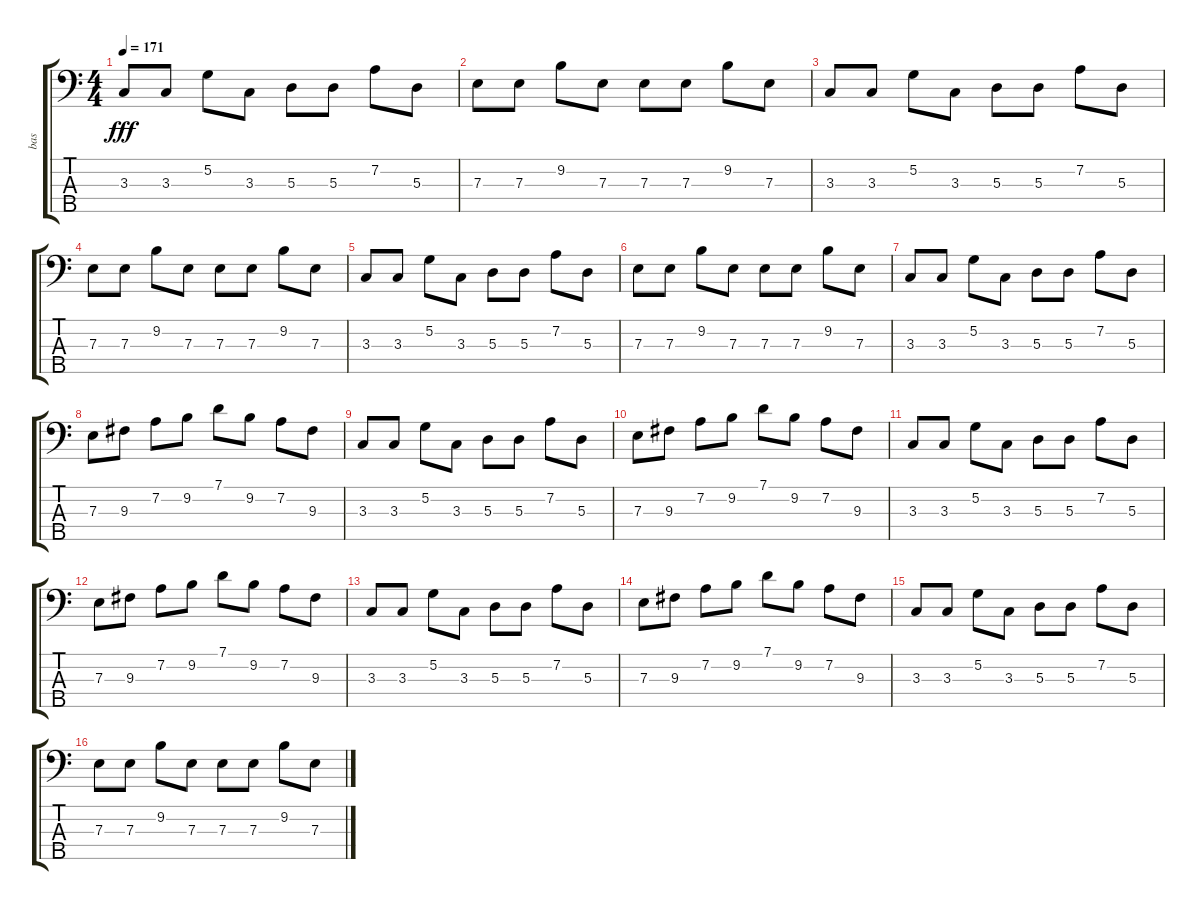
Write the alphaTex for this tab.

\track ("bas" "bas") {instrument electricbasspick}
\staff {score tabs}
\tuning (G2 D2 A1 E1 B0) {hide}
\ts (4 4)
\tempo 171
\clef f4
\ks c
3.3.8{dy fff} 3.3.8 5.2.8 3.3.8 5.3.8 5.3.8 7.2.8 5.3.8 |
7.3.8 7.3.8 9.2.8 7.3.8 7.3.8 7.3.8 9.2.8 7.3.8 |
3.3.8 3.3.8 5.2.8 3.3.8 5.3.8 5.3.8 7.2.8 5.3.8 |
7.3.8 7.3.8 9.2.8 7.3.8 7.3.8 7.3.8 9.2.8 7.3.8 |
3.3.8 3.3.8 5.2.8 3.3.8 5.3.8 5.3.8 7.2.8 5.3.8 |
7.3.8 7.3.8 9.2.8 7.3.8 7.3.8 7.3.8 9.2.8 7.3.8 |
3.3.8 3.3.8 5.2.8 3.3.8 5.3.8 5.3.8 7.2.8 5.3.8 |
7.3.8 9.3.8 7.2.8 9.2.8 7.1.8 9.2.8 7.2.8 9.3.8 |
3.3.8 3.3.8 5.2.8 3.3.8 5.3.8 5.3.8 7.2.8 5.3.8 |
7.3.8 9.3.8 7.2.8 9.2.8 7.1.8 9.2.8 7.2.8 9.3.8 |
3.3.8 3.3.8 5.2.8 3.3.8 5.3.8 5.3.8 7.2.8 5.3.8 |
7.3.8 9.3.8 7.2.8 9.2.8 7.1.8 9.2.8 7.2.8 9.3.8 |
3.3.8 3.3.8 5.2.8 3.3.8 5.3.8 5.3.8 7.2.8 5.3.8 |
7.3.8 9.3.8 7.2.8 9.2.8 7.1.8 9.2.8 7.2.8 9.3.8 |
3.3.8 3.3.8 5.2.8 3.3.8 5.3.8 5.3.8 7.2.8 5.3.8 |
7.3.8 7.3.8 9.2.8 7.3.8 7.3.8 7.3.8 9.2.8 7.3.8
